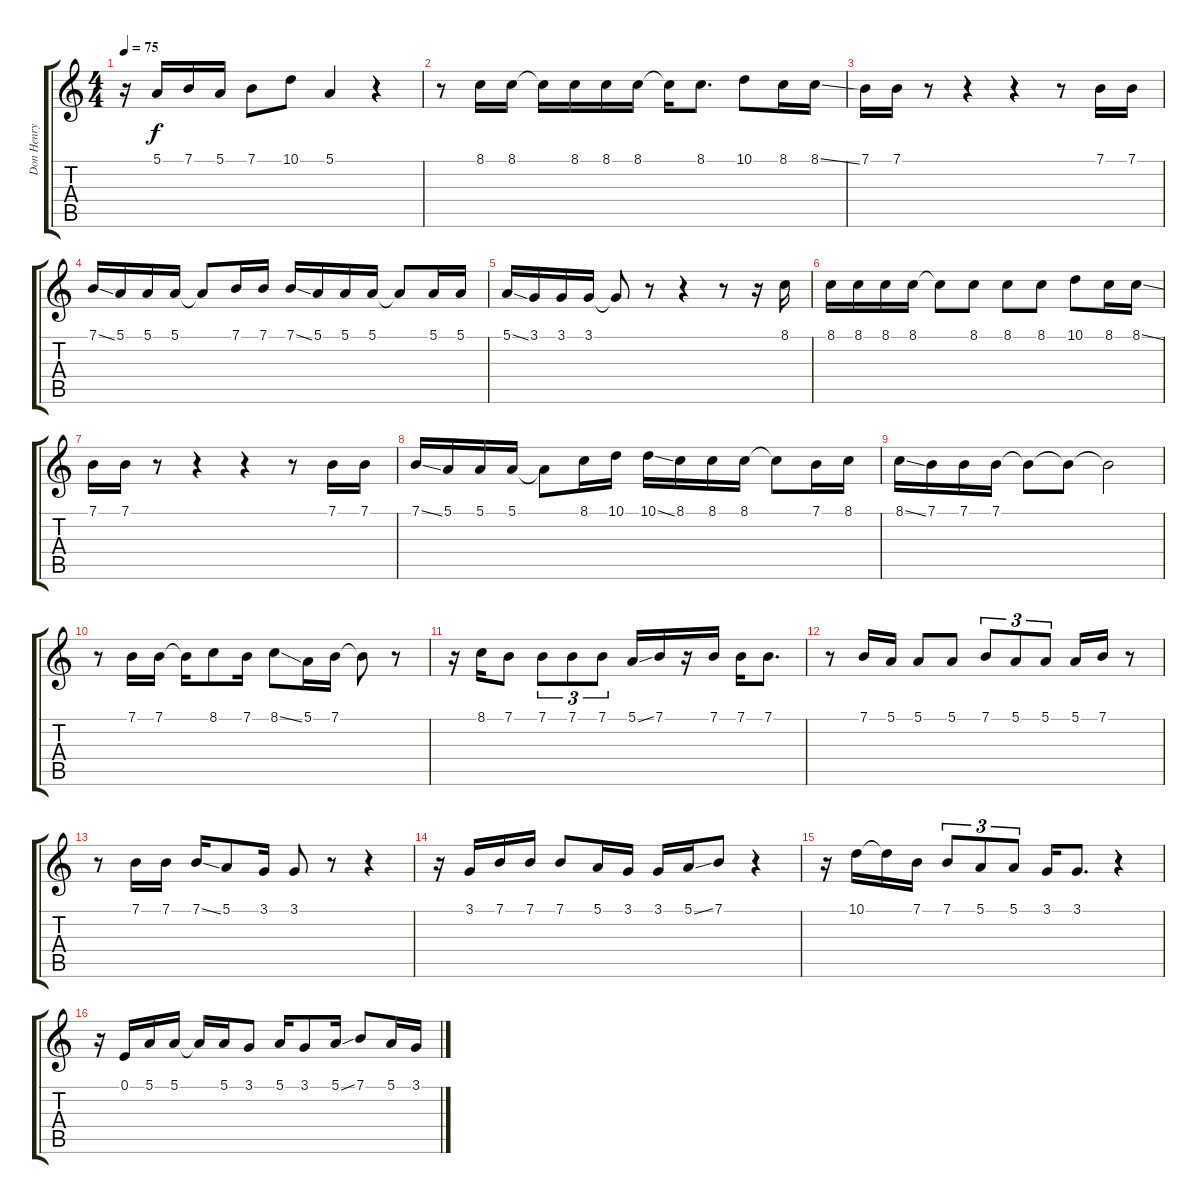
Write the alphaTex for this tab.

\track ("Don Henry" "Don Henry") {instrument lead5charang}
\staff {score tabs}
\tuning (E4 B3 G3 D3 A2 E2) {hide}
\ts (4 4)
\tempo 75
\clef g2
\ks c
r.16{dy f} 5.1.16 7.1.16 5.1.16 7.1.8 10.1.8 5.1.4 r.4 |
r.8 8.1.16 8.1.16 8.1{t}.16 8.1.16 8.1.16 8.1.16 8.1{t}.16 8.1.8{d} 10.1.8 8.1.16 8.1{ss}.16 |
7.1.16 7.1.16 r.8 r.4 r.4 r.8 7.1.16 7.1.16 |
7.1{ss}.16 5.1.16 5.1.16 5.1.16 5.1{t}.8 7.1.16 7.1.16 7.1{ss}.16 5.1.16 5.1.16 5.1.16 5.1{t}.8 5.1.16 5.1.16 |
5.1{ss}.16 3.1.16 3.1.16 3.1.16 3.1{t}.8 r.8 r.4 r.8 r.16 8.1.16 |
8.1.16 8.1.16 8.1.16 8.1.16 8.1{t}.8 8.1.8 8.1.8 8.1.8 10.1.8 8.1.16 8.1{ss}.16 |
7.1.16 7.1.16 r.8 r.4 r.4 r.8 7.1.16 7.1.16 |
7.1{ss}.16 5.1.16 5.1.16 5.1.16 5.1{t}.8 8.1.16 10.1.16 10.1{ss}.16 8.1.16 8.1.16 8.1.16 8.1{t}.8 7.1.16 8.1.16 |
8.1{ss}.16 7.1.16 7.1.16 7.1.16 7.1{t}.8 7.1{t}.8 7.1{t}.2 |
r.8 7.1.16 7.1.16 7.1{t}.16 8.1.8 7.1.16 8.1{ss}.8 5.1.16 7.1.16 7.1{t}.8 r.8 |
r.16 8.1.16 7.1.8 7.1.8{tu (3 2)} 7.1.8{tu (3 2)} 7.1.8{tu (3 2)} 5.1{ss}.16 7.1.16 r.16 7.1.16 7.1.16 7.1.8{d} |
r.8 7.1.16 5.1.16 5.1.8 5.1.8 7.1.8{tu (3 2)} 5.1.8{tu (3 2)} 5.1.8{tu (3 2)} 5.1.16 7.1.16 r.8 |
r.8 7.1.16 7.1.16 7.1{ss}.16 5.1.8 3.1.16 3.1.8 r.8 r.4 |
r.16 3.1.16 7.1.16 7.1.16 7.1.8 5.1.16 3.1.16 3.1.16 5.1{ss}.16 7.1.8 r.4 |
r.16 10.1.16 10.1{t}.16 7.1.16 7.1.8{tu (3 2)} 5.1.8{tu (3 2)} 5.1.8{tu (3 2)} 3.1.16 3.1.8{d} r.4 |
r.16 0.1.16 5.1.16 5.1.16 5.1{t}.16 5.1.16 3.1.8 5.1.16 3.1.8 5.1{ss}.16 7.1.8 5.1.16 3.1.16
